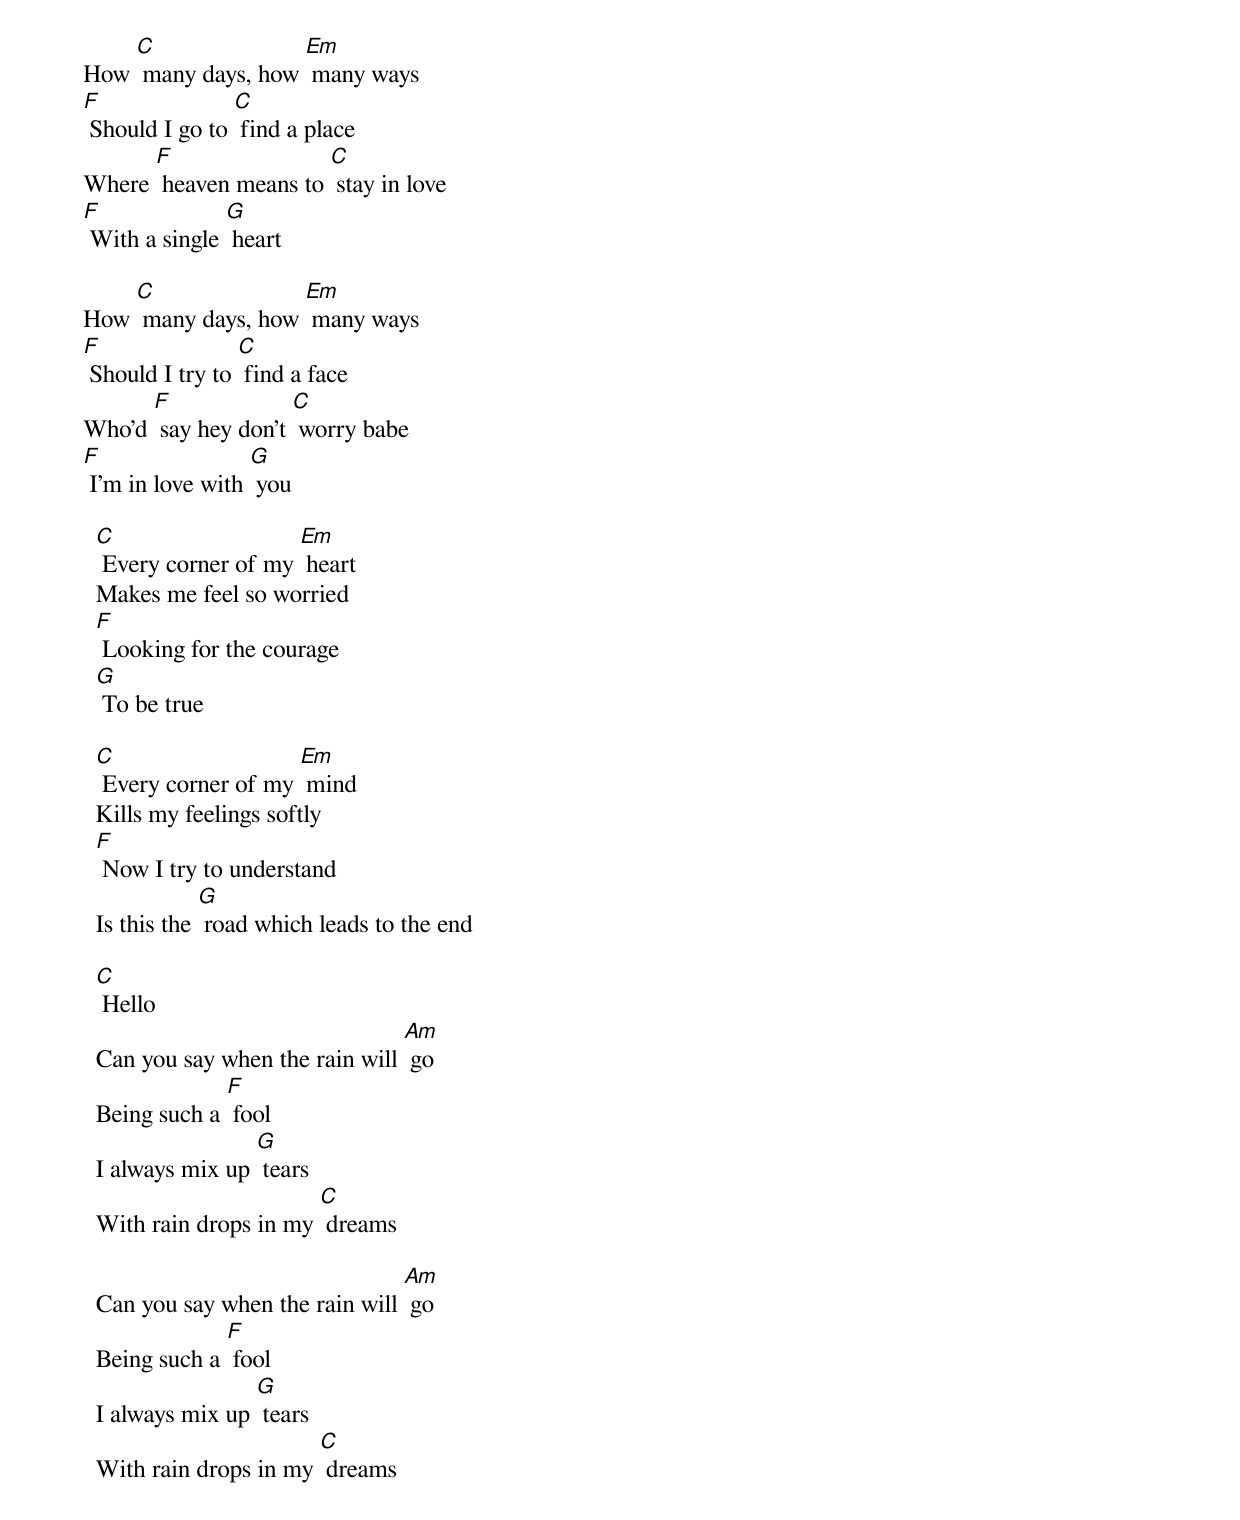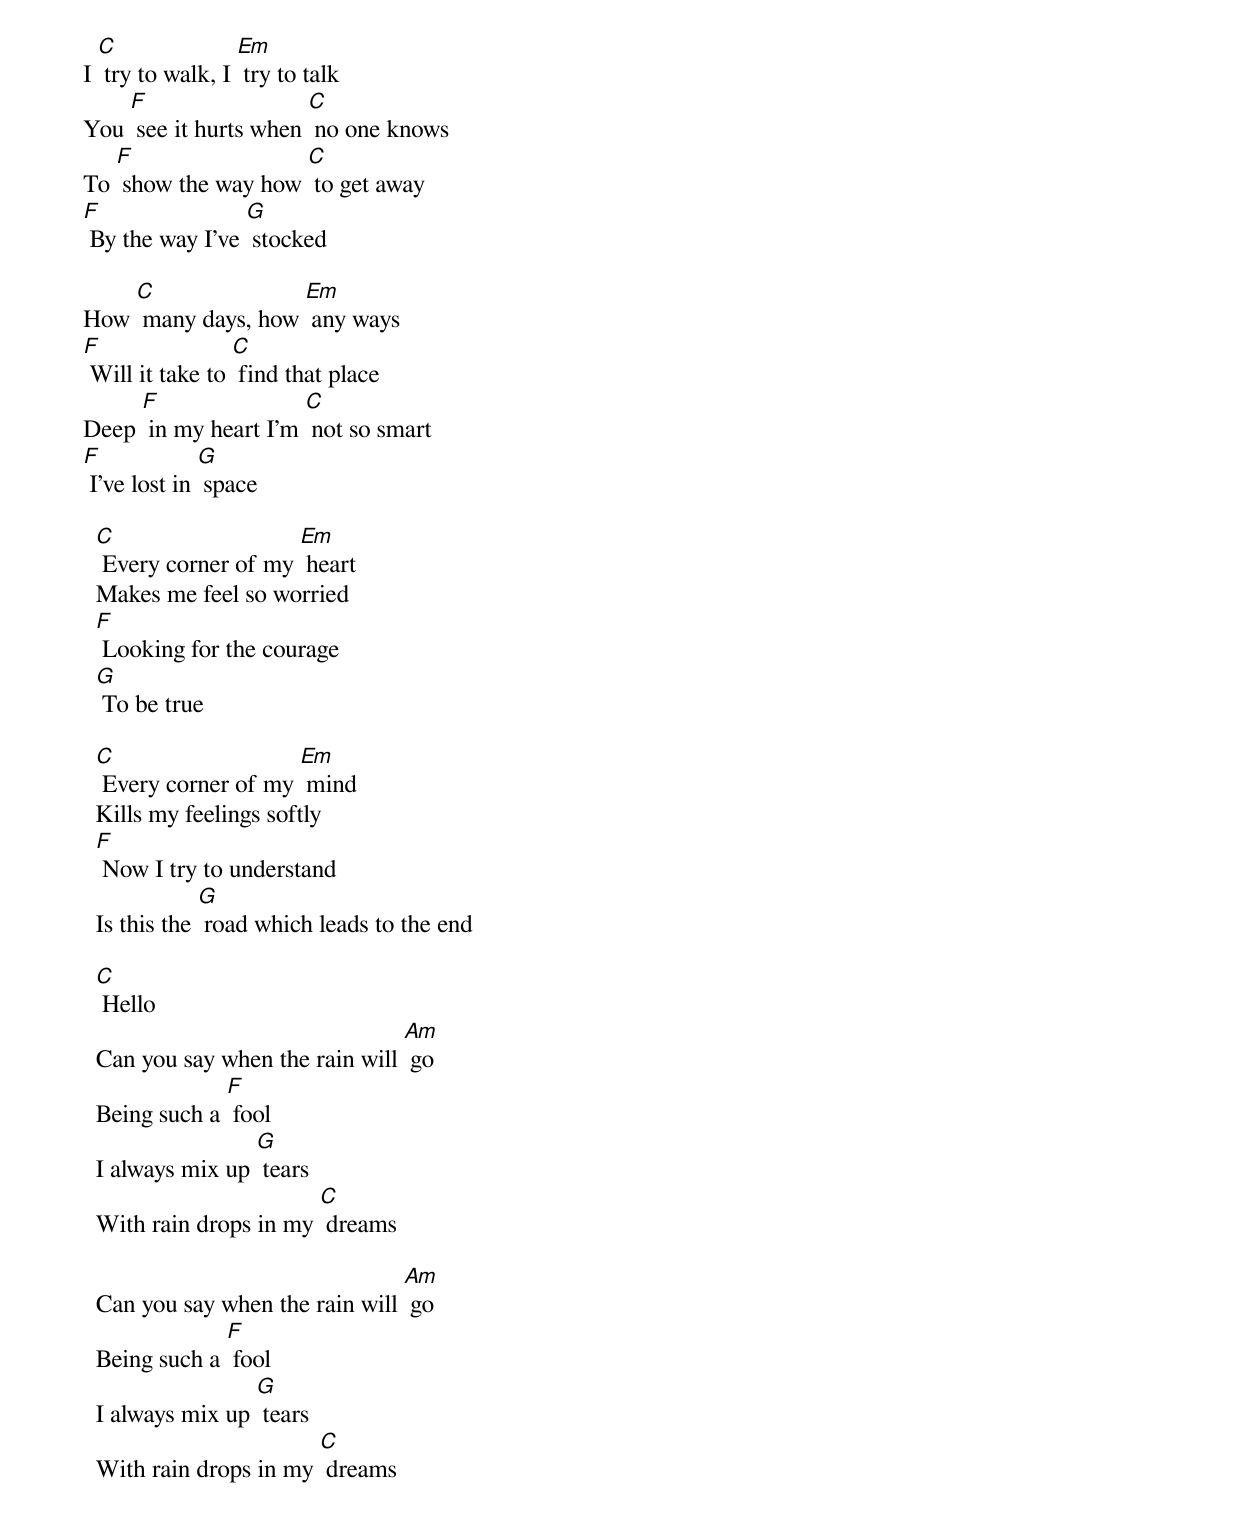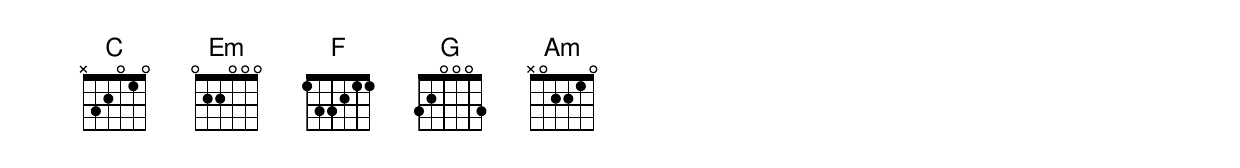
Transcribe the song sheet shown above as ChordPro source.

How [C] many days, how [Em] many ways
[F] Should I go to [C] find a place
Where [F] heaven means to [C] stay in love
[F] With a single [G] heart

How [C] many days, how [Em] many ways
[F] Should I try to [C] find a face
Who’d [F] say hey don’t [C] worry babe
[F] I’m in love with [G] you

  [C] Every corner of my [Em] heart
  Makes me feel so worried
  [F] Looking for the courage
  [G] To be true

  [C] Every corner of my [Em] mind
  Kills my feelings softly
  [F] Now I try to understand
  Is this the [G] road which leads to the end

  [C] Hello
  Can you say when the rain will [Am] go
  Being such a [F] fool
  I always mix up [G] tears
  With rain drops in my [C] dreams

  Can you say when the rain will [Am] go
  Being such a [F] fool
  I always mix up [G] tears
  With rain drops in my [C] dreams

I [C] try to walk, I [Em] try to talk
You [F] see it hurts when [C] no one knows
To [F] show the way how [C] to get away
[F] By the way I’ve [G] stocked

How [C] many days, how [Em] any ways
[F] Will it take to [C] find that place
Deep [F] in my heart I’m [C] not so smart
[F] I’ve lost in [G] space

  [C] Every corner of my [Em] heart
  Makes me feel so worried
  [F] Looking for the courage
  [G] To be true

  [C] Every corner of my [Em] mind
  Kills my feelings softly
  [F] Now I try to understand
  Is this the [G] road which leads to the end

  [C] Hello
  Can you say when the rain will [Am] go
  Being such a [F] fool
  I always mix up [G] tears
  With rain drops in my [C] dreams

  Can you say when the rain will [Am] go
  Being such a [F] fool
  I always mix up [G] tears
  With rain drops in my [C] dreams
